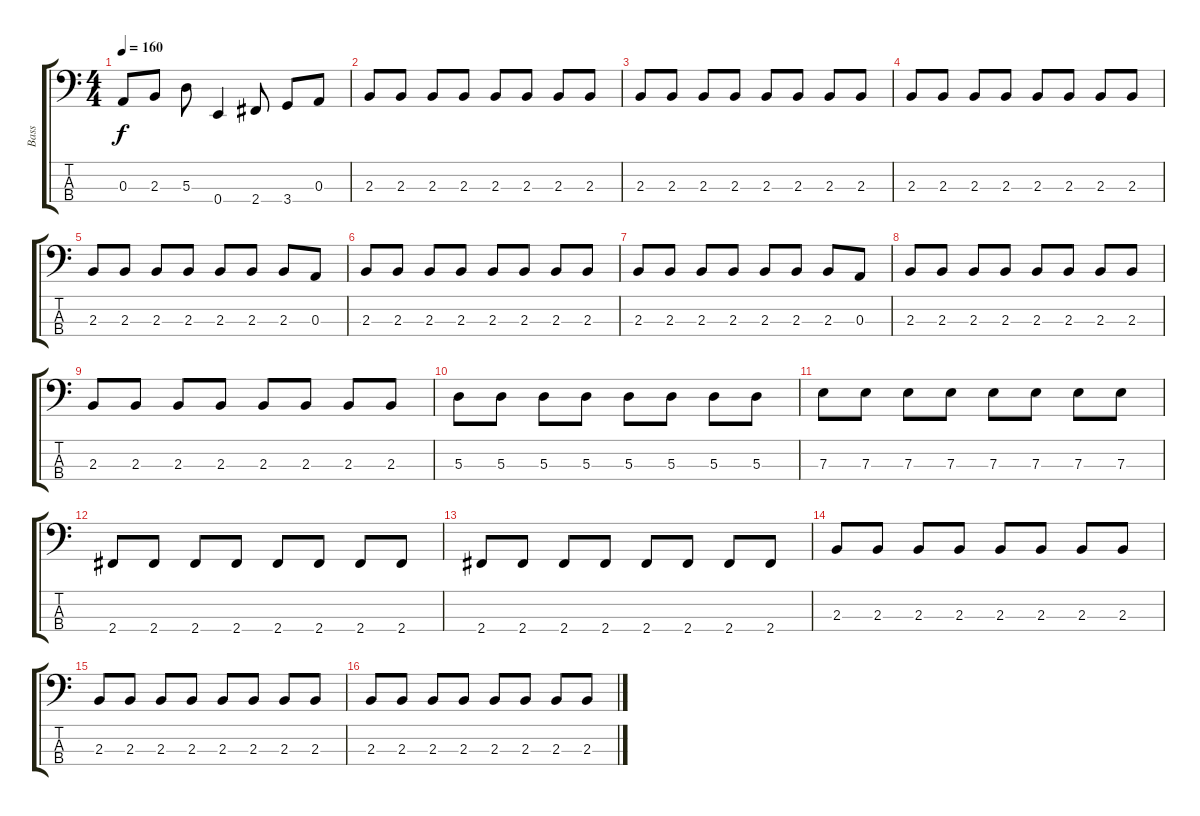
\track ("Bass" "Bass") {instrument electricbassfinger}
\staff {score tabs}
\tuning (G2 D2 A1 E1) {hide}
\ts (4 4)
\tempo 160
\clef f4
\ks c
0.3.8{dy f} 2.3.8 5.3.8 0.4.4 2.4.8 3.4.8 0.3.8 |
2.3.8 2.3.8 2.3.8 2.3.8 2.3.8 2.3.8 2.3.8 2.3.8 |
2.3.8 2.3.8 2.3.8 2.3.8 2.3.8 2.3.8 2.3.8 2.3.8 |
2.3.8 2.3.8 2.3.8 2.3.8 2.3.8 2.3.8 2.3.8 2.3.8 |
2.3.8 2.3.8 2.3.8 2.3.8 2.3.8 2.3.8 2.3.8 0.3.8 |
2.3.8 2.3.8 2.3.8 2.3.8 2.3.8 2.3.8 2.3.8 2.3.8 |
2.3.8 2.3.8 2.3.8 2.3.8 2.3.8 2.3.8 2.3.8 0.3.8 |
2.3.8 2.3.8 2.3.8 2.3.8 2.3.8 2.3.8 2.3.8 2.3.8 |
2.3.8 2.3.8 2.3.8 2.3.8 2.3.8 2.3.8 2.3.8 2.3.8 |
5.3.8 5.3.8 5.3.8 5.3.8 5.3.8 5.3.8 5.3.8 5.3.8 |
7.3.8 7.3.8 7.3.8 7.3.8 7.3.8 7.3.8 7.3.8 7.3.8 |
2.4.8 2.4.8 2.4.8 2.4.8 2.4.8 2.4.8 2.4.8 2.4.8 |
2.4.8 2.4.8 2.4.8 2.4.8 2.4.8 2.4.8 2.4.8 2.4.8 |
2.3.8 2.3.8 2.3.8 2.3.8 2.3.8 2.3.8 2.3.8 2.3.8 |
2.3.8 2.3.8 2.3.8 2.3.8 2.3.8 2.3.8 2.3.8 2.3.8 |
2.3.8 2.3.8 2.3.8 2.3.8 2.3.8 2.3.8 2.3.8 2.3.8
